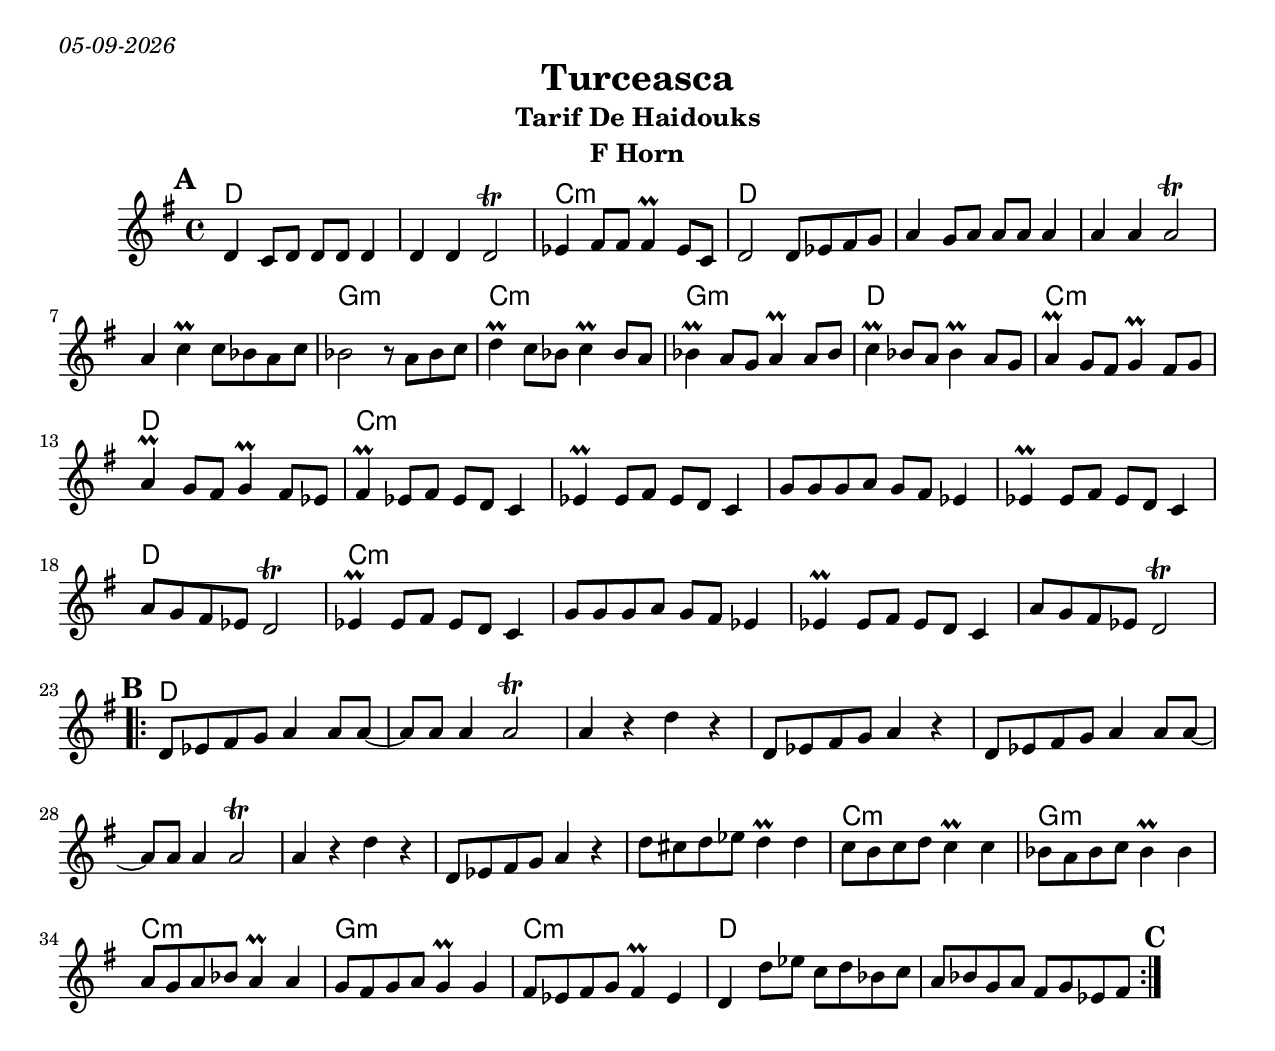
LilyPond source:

\version "2.20.0"
\include "english.ly"
\pointAndClickOff
\paper{
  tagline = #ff
  print-all-headers = ##t
  #(set-paper-size "letter")
}
date = #(strftime "%d-%m-%Y" (localtime (current-time)))

\markup{ \italic{ \date }  }

%\markup{ Got something to say? }

global = {
  \clef treble
  \key g \major

  \time 4/4
  \set Score.markFormatter = #format-mark-box-alphabet
}

%#################################### Melody ########################
melody = \relative c' {
  \global
  %\partial 4 g4    %lead in notes
  \mark \default
   d4 c8 d d d d4
   d4 d d2\trill
   ef4 fs8 fs fs4 \prall ef8 c
   d2 d8 ef fs g

   a4 g8 a a a a4|
   a4 a a2 \trill
   a4 c \prall c8 bf a c
   bf2 r8 a bf c

   d4\prall c8 bf c4\prall bf8 a
   bf4 \prall a8 g a4 \prall a8 bf % end 2nd line
   c4 \prall bf8 a bf4 \prall a8 g
   a4 \prall g8 fs g4\prall fs8 g

   a4 \prall g8 fs g4 \prall fs8 ef
   fs4\prall ef8 fs ef d c4 % 3rd line
   ef4 \prall ef8 fs ef d c4
   g'8 g g a g fs ef4
   ef4 \prall ef8 fs ef d c4
   a'8 g fs ef d2 \trill %end 4

 ef4 \prall ef8 fs ef d c4
   g'8 g g a g fs ef4
   ef4 \prall ef8 fs ef d c4
   a'8 g fs ef d2 \trill %end 4
 \break

  \repeat volta 2{
    \mark \default
   d8 ef fs g a4  a8 a~
   a8 a a4 a2\trill
   a4 r d4 r
   d,8 ef fs g a4 r


   d,8 ef fs g a4 a8 a~
   a8 a a4 a2 \trill
   a4 r d r
   d,8 ef fs g a4 r|

   d8 cs d ef d4\prall d
   c8 b c d c4\prall c
   bf8 a bf c bf4\prall bf
   a8 g a bf a4\prall a

   g8 fs g a g4\prall g
   fs8 ef fs g fs4\prall ef|
   d4 d'8 ef c d bf c
   a8 bf g a fs g ef fs
  }
  \alternative {
    { }
    { }
  }

  \repeat volta 2{
    \mark \default
  }

}
%#### ############# Chords #######################
harmonies = \chordmode {
 d1*2
 c1:m
 d1*4
 g1:m
 c1:m
 g1:m
 d1
 c1:m
 d1
 c1*4:m
 d1
 c1*4:m
 %b
 d1*9
 c1:m
 g1:m
 c1:m
 g1:m
 c1:m
 d1*3
}

\score {
  % transpose score below
  %\transpose c d
  <<
    \new ChordNames {
      \set chordChanges = ##f
      \harmonies
    }
    \new Staff   \melody
  >>
  \header{
    title= "Turceasca"
    subtitle="Tarif De Haidouks"
    composer= ""\version "2.22.2"

    instrument = "F Horn"
    arranger= ""
  }
  \layout{indent = 1.0\cm}
  \midi {
    \tempo 4 = 120

    % \midi { }
  }
}
%{
% more verses:
\markup{}
\markup {
  \font-size #2
  \fill-line {
    \hspace #0.1 % distance from left margin
    \column {
      \line { "1."
\column {
 ""
}
      }
      \hspace #0.2 % vertical distance between verses
      \line { "2."
\column {
""
}
      }
    }
    \hspace #0.1  % horiz. distance between columns
    \column {
      \line { "3."
\column {
 ""
}
      }
      \hspace #0.2 % distance between verses
      \line { "4."
\column {
""
}
      }
    }
    \hspace #0.1 % distance to right margin
  }
}

%}